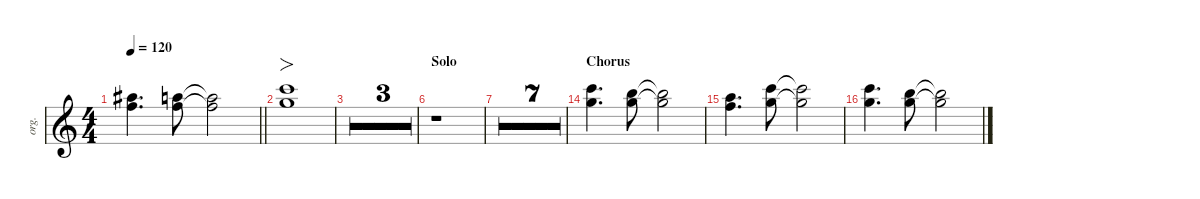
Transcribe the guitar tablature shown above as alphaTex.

\defaultSystemsLayout 4
\hideDynamics
\bracketExtendMode nobrackets
\otherSystemsTrackNameOrientation horizontal
\track ("Organ" "org.") {defaultSystemsLayout 8 multiBarRest instrument drawbarorgan}
\staff {score}
\tuning (E4 B3 G3 D3 A2 E2)
\ts (4 4)
\tempo 120
\clef g2
\barLineRight lightlight
\ks c
(18.1{acc #} 18.2).4{d dy mf beam Down} (22.2 22.3).8{beam Down} (22.2{t} 22.3{t}).2{beam Down} |
(20.1 20.2).1{fo beam Down} |
r.1{beam Down} |
r.1{beam Down} |
\barLineRight lightlight
r.1{beam Down} |
\section ("" "Solo")
r.1{beam Down} |
r.1{beam Down} |
r.1{beam Down} |
r.1{beam Down} |
r.1{beam Down} |
r.1{beam Down} |
r.1{beam Down} |
\barLineRight lightlight
r.1{beam Down} |
\section ("" "Chorus")
(20.1 20.2).4{d beam Down} (24.2 24.3).8{beam Down} (24.2{t} 24.3{t}).2{beam Down} |
(22.2 22.3).4{d beam Down} (20.1 20.2).8{beam Down} (20.1{t} 20.2{t}).2{beam Down} |
(20.1 20.2).4{d beam Down} (24.2 24.3).8{beam Down} (24.2{t} 24.3{t}).2{beam Down}
